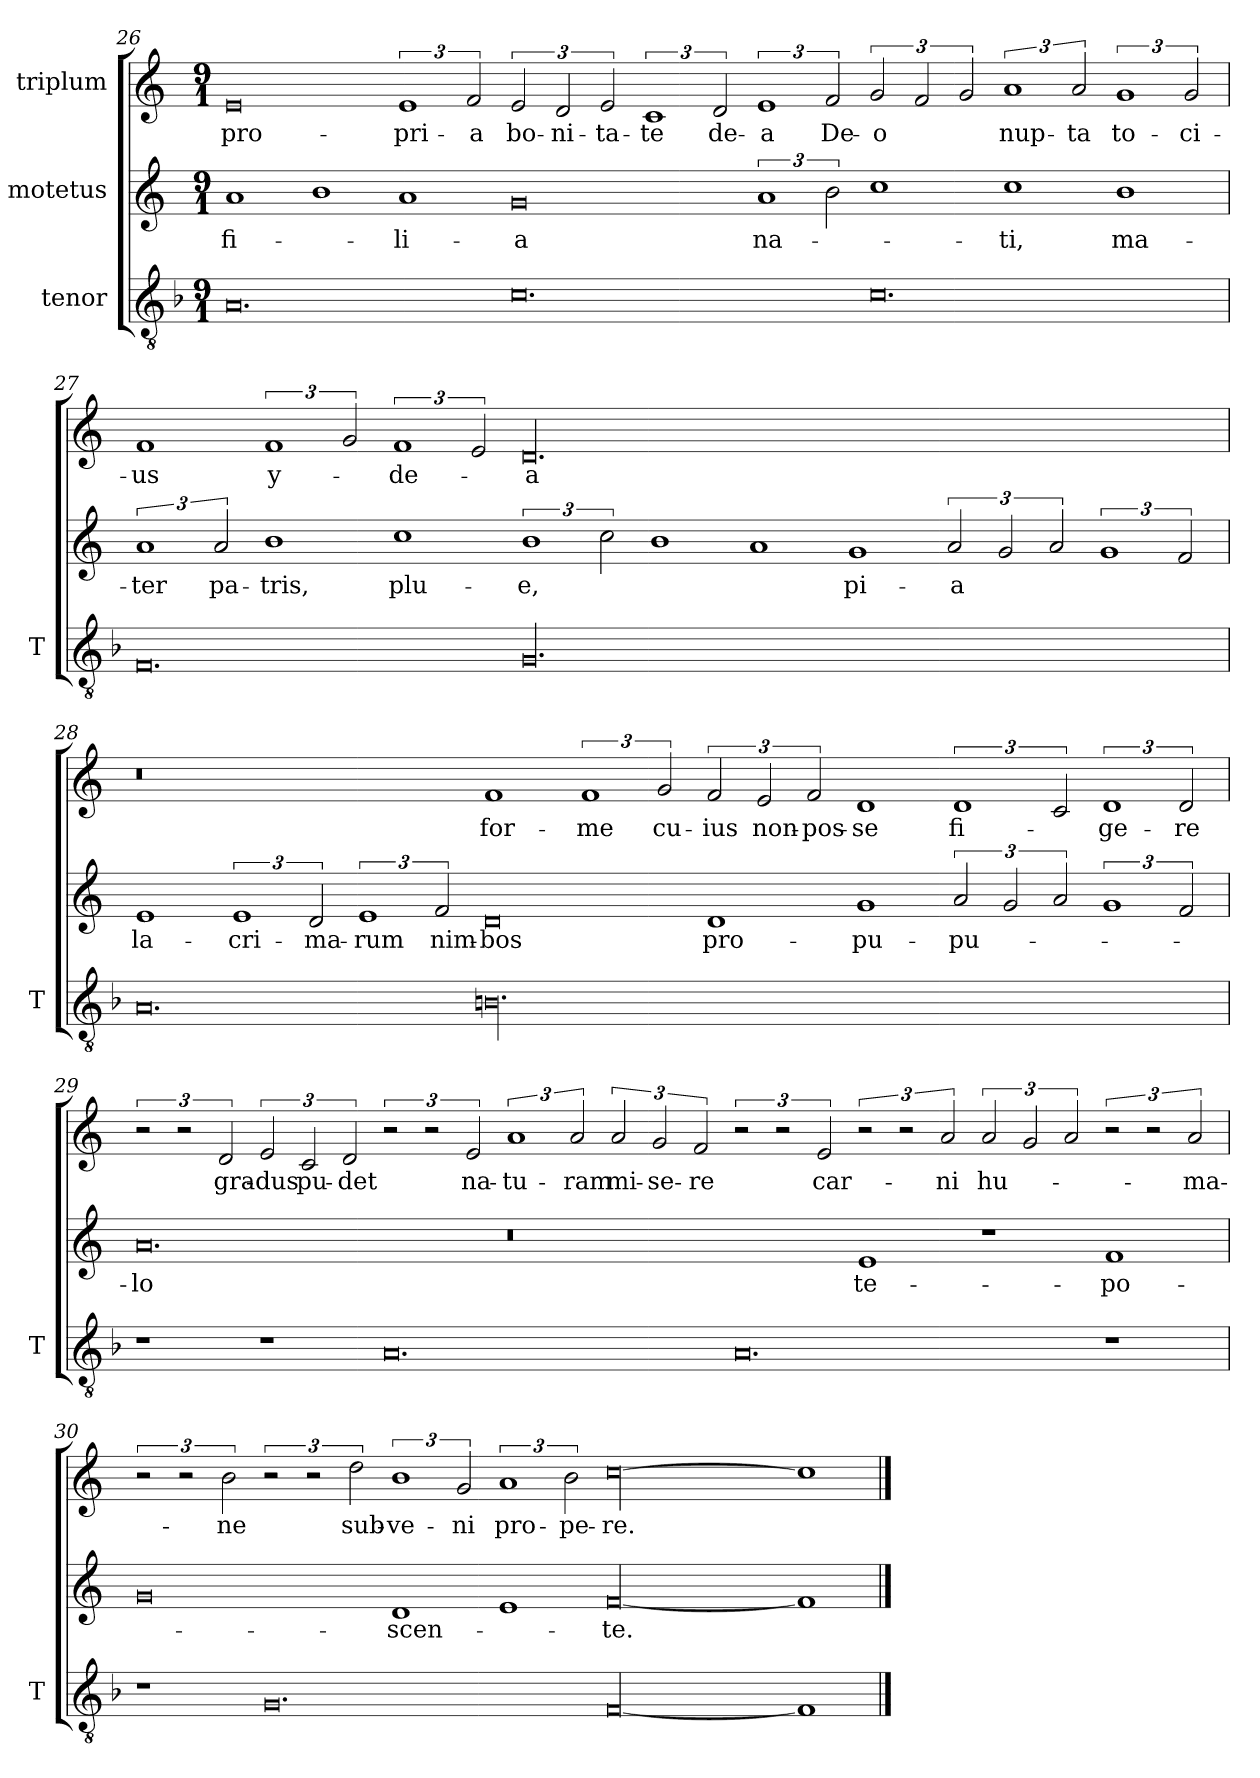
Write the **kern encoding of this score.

**kern	**kern	**text	**kern	**text
*part3	*part2	*part2	*part1	*part1
*staff3	*staff2	*staff2	*staff1	*staff1
*I"tenor	*I"motetus	*	*I"triplum	*
*I'T	*	*	*	*
*clefGv2	*clefG2	*	*clefG2	*
*k[b-]	*k[]	*	*k[]	*
*F:	*C:	*	*C:	*
*M9/1	*M9/1	*	*M9/1	*
=26	=26	=26	=26	=26
0.A/	1a/	fi-	0e/	pro-
.	1b\	.	.	.
.	1a/	-li-	3%2e/	-pri-
.	.	.	3f/	-a
0.c\	0g/	-a	3e/	bo-
.	.	.	3d/	-ni-
.	.	.	3e/	-ta-
.	.	.	3%2c/	-te
.	.	.	3d/	de-
.	3%2a/	na-	3%2e/	-a
.	3b\	.	3f/	De-
0.c\	1cc\	.	3g/	-o
.	.	.	3f/	.
.	.	.	3g/	.
.	1cc\	-ti,	3%2a/	nup-
.	.	.	3a/	-ta
.	1b\	ma-	3%2g/	to-
.	.	.	3g/	-ci-
=27	=27	=27	=27	=27
0.F/	3%2a/	-ter	1f/	-us
.	3a/	pa-	.	.
.	1b\	-tris,	3%2f/	y-
.	.	.	3g/	.
.	1cc\	plu-	3%2f/	-de-
.	.	.	3e/	.
00.G/	3%2b\	-e,	00.d/	-a
.	3cc\	.	.	.
.	1b\	.	.	.
.	1a/	.	.	.
.	1g/	pi-	.	.
.	3a/	-a	.	.
.	3g/	.	.	.
.	3a/	.	.	.
.	3%2g/	.	.	.
.	3f/	.	.	.
=28	=28	=28	=28	=28
0.A/	1e/	la-	0.r	.
.	3%2e/	-cri-	.	.
.	3d/	-ma-	.	.
.	3%2e/	-rum	.	.
.	3f/	nim-	.	.
00.Bn\	0d/	-bos	1f/	for-
.	.	.	3%2f/	-me
.	.	.	3g/	cu-
.	1d/	pro-	3f/	-ius
.	.	.	3e/	non-
.	.	.	3f/	pos-
.	1g/	pu-	1d/	-se
.	3a/	-pu-	3%2d/	fi-
.	3g/	.	.	.
.	3a/	.	3c/	.
.	3%2g/	.	3%2d/	-ge-
.	3f/	.	3d/	-re
!!LO:PB:g=z
=29	=29	=29	=29	=29
1r	0.a/	-lo	3r	.
.	.	.	3r	.
.	.	.	3d/	gra-
1r	.	.	3e/	-dus
.	.	.	3c/	pu-
.	.	.	3d/	-det
0.A/	.	.	3r	.
.	.	.	3r	.
.	.	.	3e/	na-
.	0.r	.	3%2a/	-tu-
.	.	.	3a/	-ram
.	.	.	3a/	mi-
.	.	.	3g/	-se-
.	.	.	3f/	-re
0.A/	.	.	3r	.
.	.	.	3r	.
.	.	.	3e/	car-
.	1e/	te-	3r	.
.	.	.	3r	.
.	.	.	3a/	-ni
.	1r	.	3a/	hu-
.	.	.	3g/	.
.	.	.	3a/	.
1r	1f/	po-	3r	.
.	.	.	3r	.
.	.	.	3a/	-ma-
=30	=30	=30	=30	=30
1r	0g/	.	3r	.
.	.	.	3r	.
.	.	.	3b\	-ne
0.G/	.	.	3r	.
.	.	.	3r	.
.	.	.	3dd\	sub-
.	1d/	-scen-	3%2b\	-ve-
.	.	.	3g/	-ni
.	1e/	.	3%2a/	pro-
.	.	.	3b\	-pe-
[00F/	[00f/	-te.	[00cc\	-re.
1F/]	1f/]	.	1cc\]	.
==	==	==	==	==
*-	*-	*-	*-	*-
